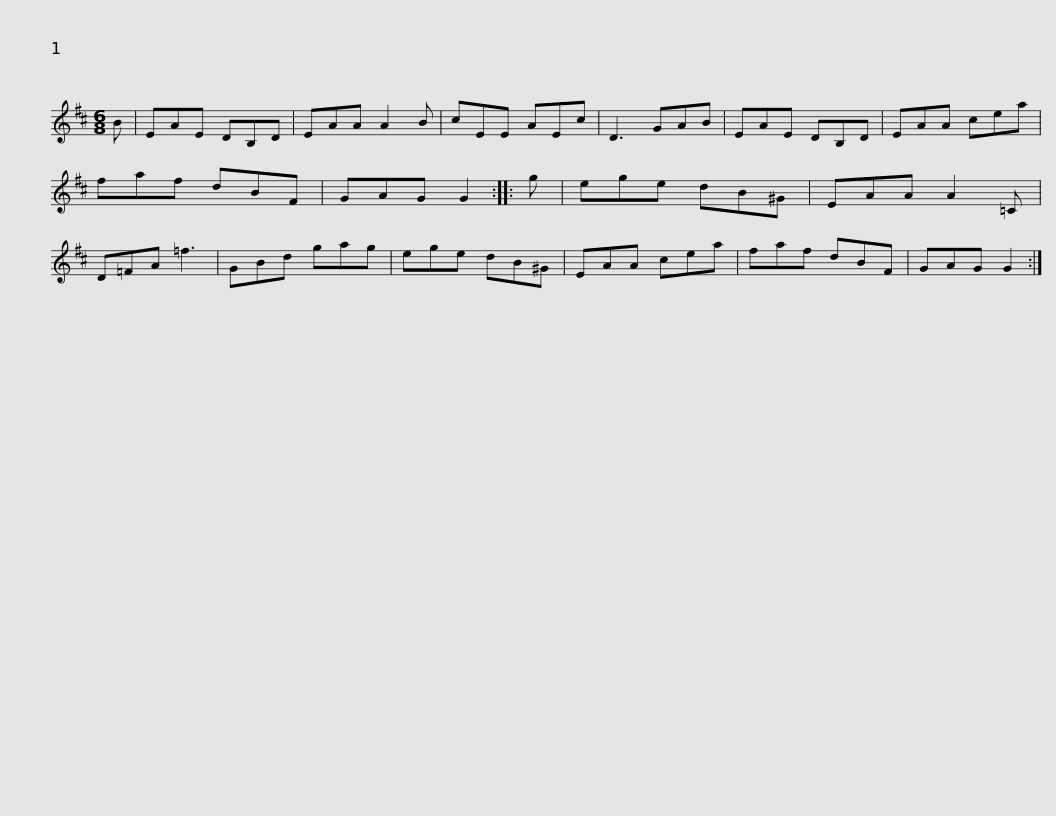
X:1
L:1/8
M:6/8
I:linebreak $
K:D
V:1 treble
V:1
 B | EAE DB,D | EAA A2 B | cEE AEc | D3 GAB | %5
 EAE DB,D | EAA cea | faf dBF |$ GAG G2 :: g | %10
 ege dB^G | EAA A2 =C | D=FA =f3 | GBd gag | ege dB^G | %15
 EAA cea |$ faf dBF | GAG G2 :| %18
